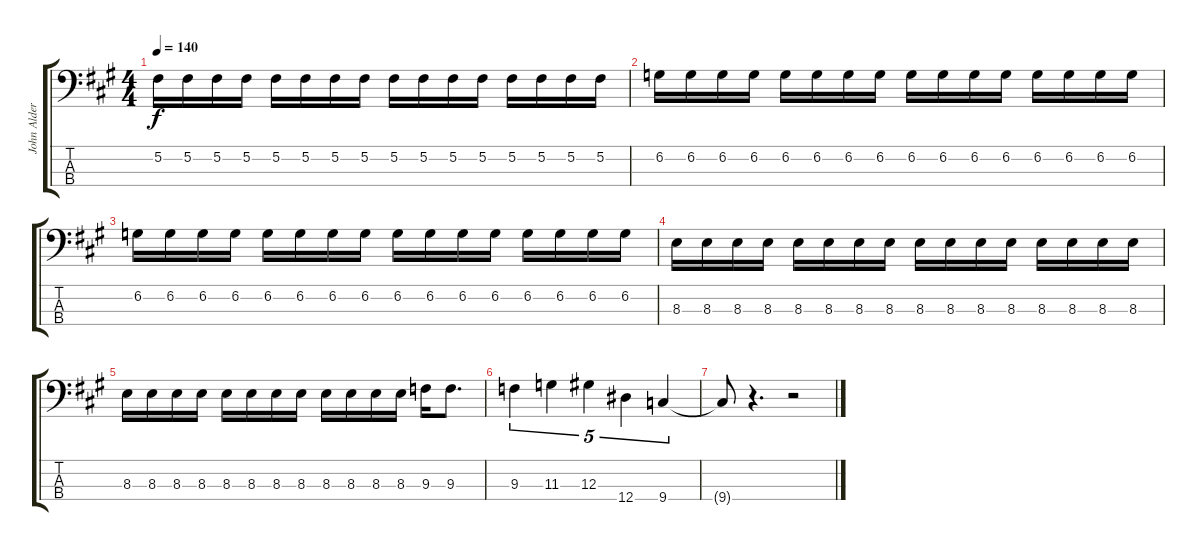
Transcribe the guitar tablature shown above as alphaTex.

\track ("John Alderete" "John Alder") {instrument electricbassfinger}
\staff {score tabs}
\tuning (Gb2 Db2 Ab1 Eb1) {hide}
\ts (4 4)
\tempo 140
\clef f4
\ks f#minor
5.2.16{dy f} 5.2.16 5.2.16 5.2.16 5.2.16 5.2.16 5.2.16 5.2.16 5.2.16 5.2.16 5.2.16 5.2.16 5.2.16 5.2.16 5.2.16 5.2.16 |
6.2.16 6.2.16 6.2.16 6.2.16 6.2.16 6.2.16 6.2.16 6.2.16 6.2.16 6.2.16 6.2.16 6.2.16 6.2.16 6.2.16 6.2.16 6.2.16 |
6.2.16 6.2.16 6.2.16 6.2.16 6.2.16 6.2.16 6.2.16 6.2.16 6.2.16 6.2.16 6.2.16 6.2.16 6.2.16 6.2.16 6.2.16 6.2.16 |
8.3.16 8.3.16 8.3.16 8.3.16 8.3.16 8.3.16 8.3.16 8.3.16 8.3.16 8.3.16 8.3.16 8.3.16 8.3.16 8.3.16 8.3.16 8.3.16 |
8.3.16 8.3.16 8.3.16 8.3.16 8.3.16 8.3.16 8.3.16 8.3.16 8.3.16 8.3.16 8.3.16 8.3.16 9.3.16 9.3.8{d} |
9.3.4{tu (5 4)} 11.3.4{tu (5 4)} 12.3.4{tu (5 4)} 12.4.4{tu (5 4)} 9.4.4{tu (5 4)} |
9.4{t}.8 r.4{d} r.2
